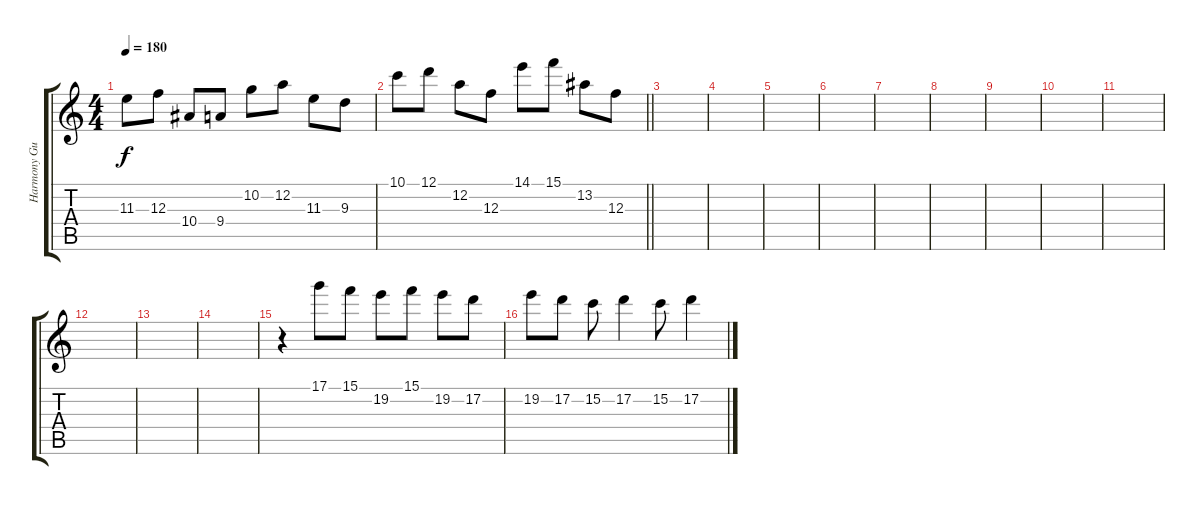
\track ("Harmony Guitar" "Harmony Gu") {instrument distortionguitar}
\staff {score tabs}
\tuning (D4 A3 F3 C3 G2 C2) {hide}
\ts (4 4)
\tempo 180
\clef g2
\ks c
11.3.8{dy f} 12.3.8 10.4.8 9.4.8 10.2.8 12.2.8 11.3.8 9.3.8 |
\barLineRight lightlight
10.1.8 12.1.8 12.2.8 12.3.8 14.1.8 15.1.8 13.2.8 12.3.8 |
|
|
|
|
|
|
|
|
|
|
|
|
r.4 17.1.8 15.1.8 19.2.8 15.1.8 19.2.8 17.2.8 |
19.2.8 17.2.8 15.2.8 17.2.4 15.2.8 17.2.4
